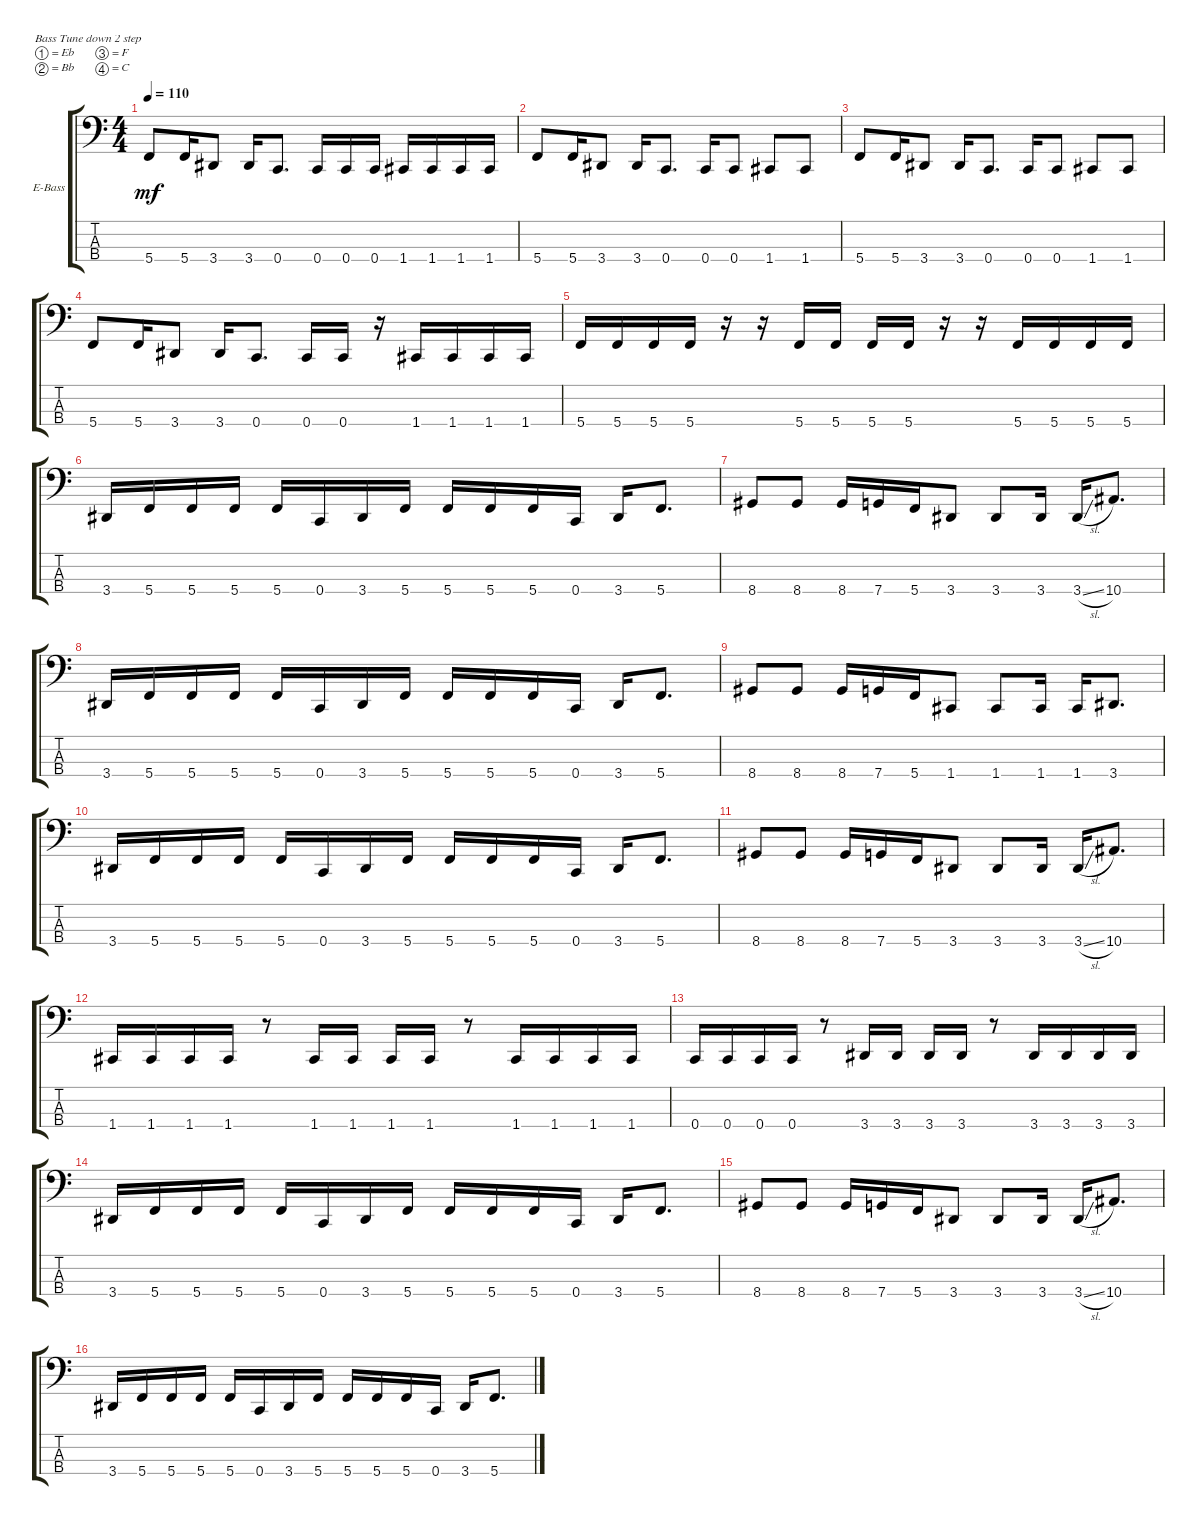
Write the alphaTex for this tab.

\defaultSystemsLayout 4
\bracketExtendMode groupsimilarinstruments
\firstSystemTrackNameOrientation horizontal
\otherSystemsTrackNameOrientation horizontal
\track ("Electric Bass" "E-Bass") {instrument electricbassfinger}
\staff {score tabs}
\tuning (Eb2 Bb1 F1 C1)
\ts (4 4)
\tempo 110
\clef f4
\ks c
5.4.8{dy mf} 5.4.16 3.4.8 3.4.16 0.4.8{d} 0.4.16 0.4.16 0.4.16 1.4.16 1.4.16 1.4.16 1.4.16 |
5.4.8 5.4.16 3.4.8 3.4.16 0.4.8{d} 0.4.16 0.4.8 1.4.8 1.4.8 |
5.4.8 5.4.16 3.4.8 3.4.16 0.4.8{d} 0.4.16 0.4.8 1.4.8 1.4.8 |
5.4.8 5.4.16 3.4.8 3.4.16 0.4.8{d} 0.4.16 0.4.16 r.16 1.4.16 1.4.16 1.4.16 1.4.16 |
5.4.16 5.4.16 5.4.16 5.4.16 r.16 r.16 5.4.16 5.4.16 5.4.16 5.4.16 r.16 r.16 5.4.16 5.4.16 5.4.16 5.4.16 |
3.4.16 5.4.16 5.4.16 5.4.16 5.4.16 0.4.16 3.4.16 5.4.16 5.4.16 5.4.16 5.4.16 0.4.16 3.4.16 5.4.8{d} |
8.4.8 8.4.8 8.4.16 7.4.16 5.4.16 3.4.8 3.4.8 3.4.16 3.4{sl}.16 10.4.8{d} |
3.4.16 5.4.16 5.4.16 5.4.16 5.4.16 0.4.16 3.4.16 5.4.16 5.4.16 5.4.16 5.4.16 0.4.16 3.4.16 5.4.8{d} |
8.4.8 8.4.8 8.4.16 7.4.16 5.4.16 1.4.8 1.4.8 1.4.16 1.4.16 3.4.8{d} |
3.4.16 5.4.16 5.4.16 5.4.16 5.4.16 0.4.16 3.4.16 5.4.16 5.4.16 5.4.16 5.4.16 0.4.16 3.4.16 5.4.8{d} |
8.4.8 8.4.8 8.4.16 7.4.16 5.4.16 3.4.8 3.4.8 3.4.16 3.4{sl}.16 10.4.8{d} |
1.4.16 1.4.16 1.4.16 1.4.16 r.8 1.4.16 1.4.16 1.4.16 1.4.16 r.8 1.4.16 1.4.16 1.4.16 1.4.16 |
0.4.16 0.4.16 0.4.16 0.4.16 r.8 3.4.16 3.4.16 3.4.16 3.4.16 r.8 3.4.16 3.4.16 3.4.16 3.4.16 |
3.4.16 5.4.16 5.4.16 5.4.16 5.4.16 0.4.16 3.4.16 5.4.16 5.4.16 5.4.16 5.4.16 0.4.16 3.4.16 5.4.8{d} |
8.4.8 8.4.8 8.4.16 7.4.16 5.4.16 3.4.8 3.4.8 3.4.16 3.4{sl}.16 10.4.8{d} |
3.4.16 5.4.16 5.4.16 5.4.16 5.4.16 0.4.16 3.4.16 5.4.16 5.4.16 5.4.16 5.4.16 0.4.16 3.4.16 5.4.8{d}
